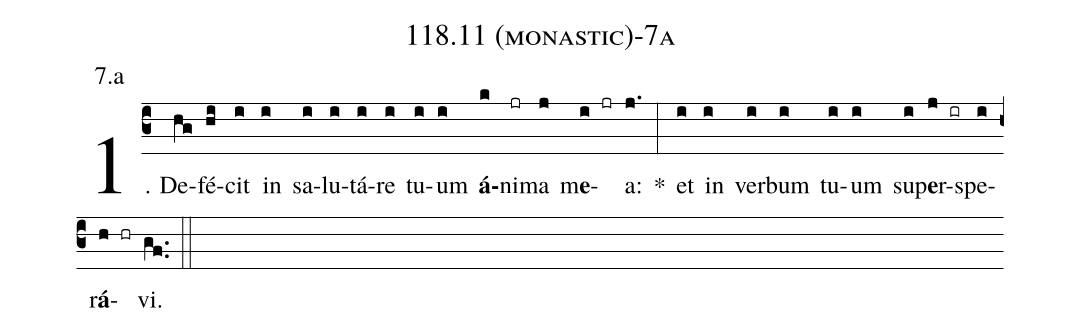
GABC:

name: 118.11 (monastic)-7a;
annotation: 7.a;
%%
(c3)1. De(hg)fé(hi)cit(i) in(i) sa(i)lu(i)tá(i)re(i) tu(i)um(i) <b>á</b>(k)ni(jr)ma(j) m<b>e</b>(i jr)a:(j.) *(:) et(i) in(i) ver(i)bum(i) tu(i)um(i) su(i)p<b>e</b>r(j ir)spe(i)r<b>á</b>(h hr)vi.(gf..) (::)
